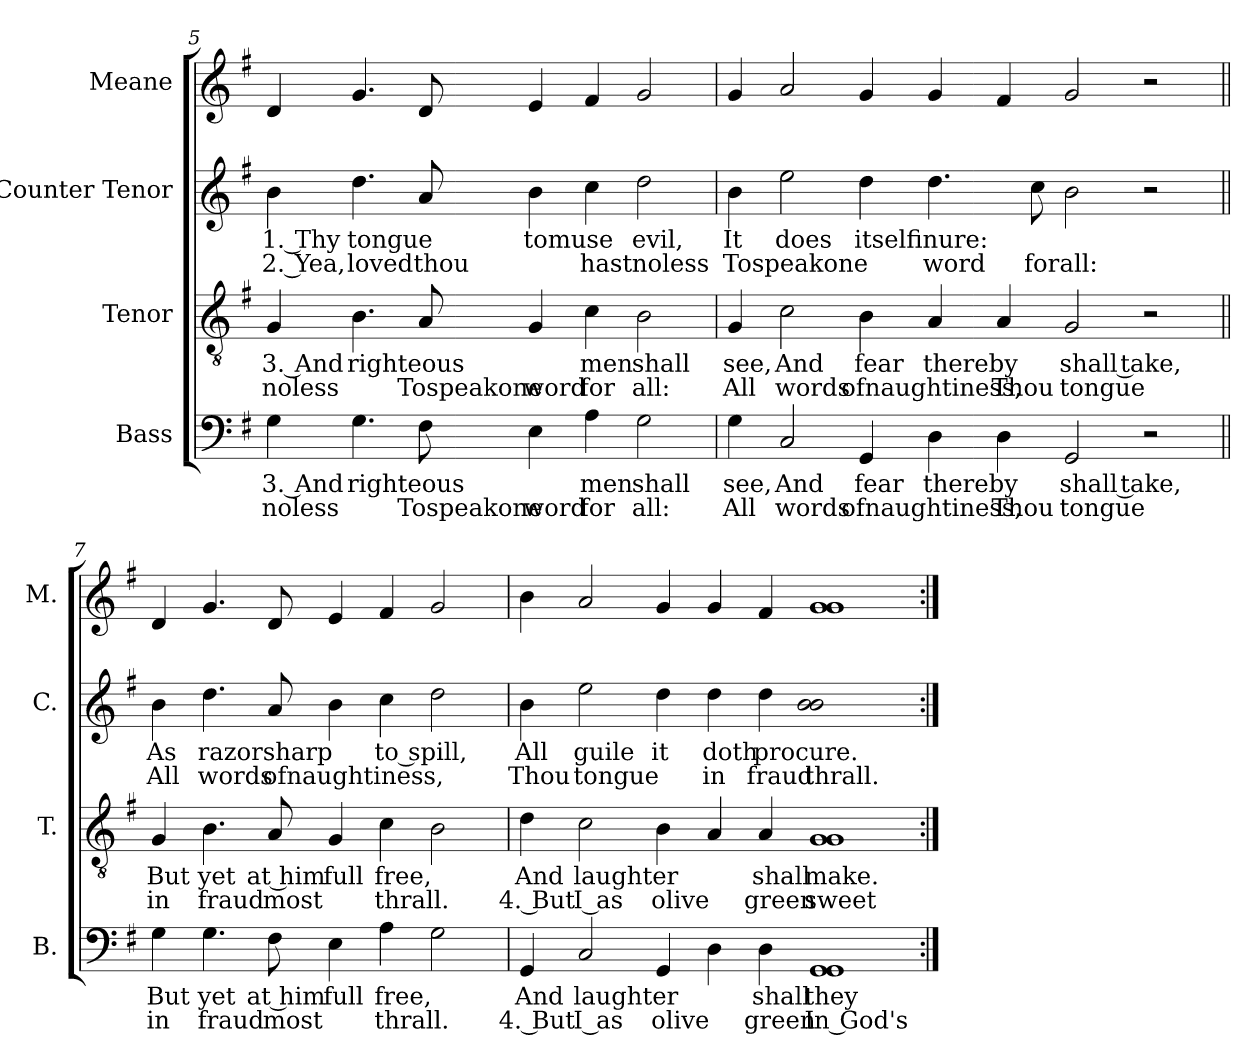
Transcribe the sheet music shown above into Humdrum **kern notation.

**kern	**text	**text	**kern	**text	**text	**kern	**text	**text	**kern
*part4	*part4	*part4	*part3	*part3	*part3	*part2	*part2	*part2	*part1
*staff4	*staff4	*staff4	*staff3	*staff3	*staff3	*staff2	*staff2	*staff2	*staff1
*I"Bass	*	*	*I"Tenor	*	*	*I"Counter Tenor	*	*	*I"Meane
*I'B.	*	*	*I'T.	*	*	*I'C.	*	*	*I'M.
!!LO:LB:g=z
*clefF4	*	*	*clefGv2	*	*	*clefG2	*	*	*clefG2
*k[f#]	*	*	*k[f#]	*	*	*k[f#]	*	*	*k[f#]
*G:	*	*	*G:	*	*	*G:	*	*	*G:
=5	=5	=5	=5	=5	=5	=5	=5	=5	=5
!LO:N:head=solid	!LO:LY:a:rj	!LO:LY:a:rj	!LO:N:head=solid	!LO:LY:b:rj	!LO:LY:b:rj	!LO:N:head=solid	!LO:LY:b:rj	!LO:LY:b:rj	!
4G\	3. And	noless	4G/	3. And	noless	4b\	1. Thy	2. Yea,	4d/
!LO:N:head=solid	!LO:LY:a	!	!LO:N:head=solid	!LO:LY:b	!	!	!LO:LY:b	!LO:LY:b	!LO:N:head=solid
4.G\	righteous	.	4.B\	righteous	.	4.dd\	tongue	loved	4.g/
!LO:N:head=solid	!	!LO:LY:a	!	!	!LO:LY:b	!	!	!LO:LY:b	!
8F#\	.	Tospeakone	8A/	.	Tospeakone	8a/	.	thou	8d/
!LO:N:head=solid	!	!LO:LY:a	!LO:N:head=solid	!	!LO:LY:b	!LO:N:head=solid	!LO:LY:b	!	!LO:N:head=solid
4E\	.	word	4G/	.	word	4b\	tomuse	.	4e/
!	!LO:LY:a	!LO:LY:a	!LO:N:head=solid	!LO:LY:b	!LO:LY:b	!LO:N:head=solid	!	!LO:LY:b	!LO:N:head=solid
4A\	men	for	4c\	men	for	4cc\	.	hast	4f#/
!	!LO:LY:a	!LO:LY:a	!LO:N:head=open	!LO:LY:b	!LO:LY:b	!	!LO:LY:b	!LO:LY:b	!
2G\	shall	all:	2B\	shall	all:	2dd\	evil,	noless	2g/
=6	=6	=6	=6	=6	=6	=6	=6	=6	=6
!LO:N:head=solid	!LO:LY:a	!LO:LY:a	!LO:N:head=solid	!LO:LY:b	!LO:LY:b	!LO:N:head=solid	!LO:LY:b	!LO:LY:b	!LO:N:head=solid
4G\	see,	All	4G/	see,	All	4b\	It	Tospeakone	4g</
!	!LO:LY:a	!LO:LY:a	!	!LO:LY:b	!LO:LY:b	!LO:N:head=open	!LO:LY:b	!	!
2C/	And	words	2c\	And	words	2ee\	does	.	2a/
!LO:N:head=solid	!LO:LY:a	!LO:LY:a	!LO:N:head=solid	!LO:LY:b	!LO:LY:b	!	!LO:LY:b	!	!LO:N:head=solid
4GG/	fear	ofnaughtiness,	4B\	fear	ofnaughtiness,	4dd\	itselfinure:	.	4g/
!	!LO:LY:a	!	!	!LO:LY:b	!	!	!	!LO:LY:b	!LO:N:head=solid
4D\	thereby	.	4A/	thereby	.	4.dd\	.	word	4g/
!	!	!LO:LY:a	!	!	!LO:LY:b	!	!	!	!LO:N:head=solid
4D\	.	Thou	4A/	.	Thou	.	.	.	4f#/
!	!	!	!	!	!	!LO:N:head=solid	!	!LO:LY:b	!
.	.	.	.	.	.	8cc\	.	for	.
!	!LO:LY:a	!LO:LY:a	!	!LO:LY:b	!LO:LY:b	!LO:N:head=open	!	!LO:LY:b	!
2GG/	shall take,	tongue	2G/	shall take,	tongue	2b\	.	all:	2g/
2r	.	.	2r	.	.	2r	.	.	2r
=7||	=7||	=7||	=7||	=7||	=7||	=7||	=7||	=7||	=7||
!LO:N:head=solid	!LO:LY:a	!LO:LY:a	!LO:N:head=solid	!LO:LY:b	!LO:LY:b	!LO:N:head=solid	!LO:LY:b	!LO:LY:b	!
4G\	But	in	4G/	But	in	4b\	As	All	4d/
!LO:N:head=solid	!LO:LY:a	!LO:LY:a	!LO:N:head=solid	!LO:LY:b	!LO:LY:b	!	!LO:LY:b	!LO:LY:b	!LO:N:head=solid
4.G\	yet	fraud	4.B\	yet	fraud	4.dd\	razor	words	4.g/
!LO:N:head=solid	!LO:LY:a:rj	!LO:LY:a:rj	!	!LO:LY:b:rj	!LO:LY:b:rj	!	!LO:LY:b	!LO:LY:b	!
8F#\	at him	most	8A/	at him	most	8a/	sharp	ofnaughtiness,	8d/
!LO:N:head=solid	!LO:LY:a	!	!LO:N:head=solid	!LO:LY:b	!	!LO:N:head=solid	!	!	!LO:N:head=solid
4E\	full	.	4G/	full	.	4b\	.	.	4e/
!	!LO:LY:a	!LO:LY:a	!LO:N:head=solid	!LO:LY:b	!LO:LY:b	!LO:N:head=solid	!LO:LY:b:rj	!	!LO:N:head=solid
4A\	free,	thrall.	4c\	free,	thrall.	4cc\	to spill,	.	4f#/
!	!	!	!LO:N:head=open	!	!	!	!	!	!
2G\	.	.	2B\	.	.	2dd\	.	.	2g/
=8	=8	=8	=8	=8	=8	=8	=8	=8	=8
!LO:N:head=solid	!LO:LY:a	!LO:LY:a	!	!LO:LY:b	!LO:LY:b	!LO:N:head=solid	!LO:LY:b	!LO:LY:b	!LO:N:head=solid
4GG/	And	4. But	4d\	And	4. But	4b\	All	Thou	4b\
!	!LO:LY:a	!LO:LY:a	!	!LO:LY:b	!LO:LY:b	!LO:N:head=open	!LO:LY:b	!LO:LY:b	!
2C/	laughter	I as	2c\	laughter	I as	2ee\	guile	tongue	2a/
!LO:N:head=solid	!	!LO:LY:a	!LO:N:head=solid	!	!LO:LY:b	!	!LO:LY:b	!	!LO:N:head=solid
4GG/	.	olive	4B\	.	olive	4dd\	it	.	4g/
!	!	!	!	!	!	!	!LO:LY:b	!LO:LY:b	!LO:N:head=solid
4D\	.	.	4A/	.	.	4dd\	doth	in	4g/
!	!LO:LY:a	!LO:LY:a	!	!LO:LY:b	!LO:LY:b	!	!LO:LY:b	!LO:LY:b	!LO:N:head=solid
4D\	shall	green	4A/	shall	green	4dd\	procure.	fraud	4f#/
!	!LO:LY:a	!LO:LY:a	!	!LO:LY:b	!LO:LY:b	!LO:N:n=1:head=open	!	!	!
!	!	!	!	!	!	!LO:N:n=2:head=open	!	!LO:LY:b	!
(<1GG 1GG	they	In God's	(<1G 1G	make.	sweet	(>1b 1b	.	thrall.	(<1g 1g
=:|!	=:|!	=:|!	=:|!	=:|!	=:|!	=:|!	=:|!	=:|!	=:|!
*-	*-	*-	*-	*-	*-	*-	*-	*-	*-
